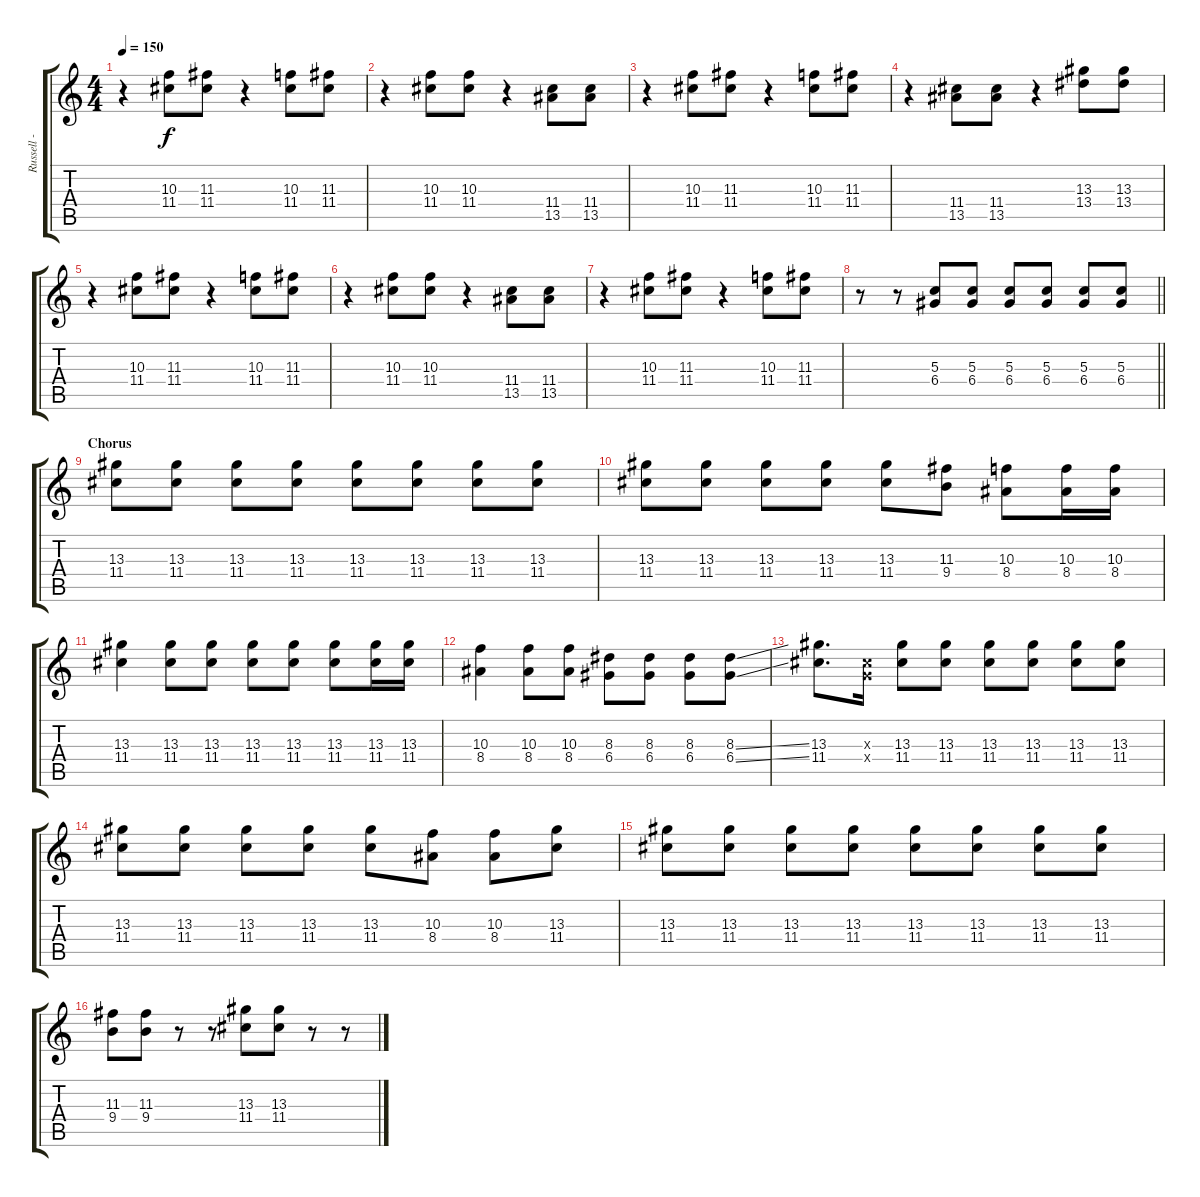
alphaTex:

\track ("Russell - Lead Guitar" "Russell - ") {instrument overdrivenguitar}
\staff {score tabs}
\tuning (E4 B3 G3 D3 A2 E2) {hide}
\ts (4 4)
\tempo 150
\clef g2
\ks c
r.4{dy f} (10.3 11.4).8 (11.3 11.4).8 r.4 (10.3 11.4).8 (11.3 11.4).8 |
r.4 (10.3 11.4).8 (10.3 11.4).8 r.4 (11.4 13.5).8 (11.4 13.5).8 |
r.4 (10.3 11.4).8 (11.3 11.4).8 r.4 (10.3 11.4).8 (11.3 11.4).8 |
r.4 (11.4 13.5).8 (11.4 13.5).8 r.4 (13.3 13.4).8 (13.3 13.4).8 |
r.4 (10.3 11.4).8 (11.3 11.4).8 r.4 (10.3 11.4).8 (11.3 11.4).8 |
r.4 (10.3 11.4).8 (10.3 11.4).8 r.4 (11.4 13.5).8 (11.4 13.5).8 |
r.4 (10.3 11.4).8 (11.3 11.4).8 r.4 (10.3 11.4).8 (11.3 11.4).8 |
\barLineRight lightlight
r.8 r.8 (5.3 6.4).8 (5.3 6.4).8 (5.3 6.4).8 (5.3 6.4).8 (5.3 6.4).8 (5.3 6.4).8 |
\section ("" "Chorus")
(13.3 11.4).8 (13.3 11.4).8 (13.3 11.4).8 (13.3 11.4).8 (13.3 11.4).8 (13.3 11.4).8 (13.3 11.4).8 (13.3 11.4).8 |
(13.3 11.4).8 (13.3 11.4).8 (13.3 11.4).8 (13.3 11.4).8 (13.3 11.4).8 (11.3 9.4).8 (10.3 8.4).8 (10.3 8.4).16 (10.3 8.4).16 |
(13.3 11.4).4 (13.3 11.4).8 (13.3 11.4).8 (13.3 11.4).8 (13.3 11.4).8 (13.3 11.4).8 (13.3 11.4).16 (13.3 11.4).16 |
(10.3 8.4).4 (10.3 8.4).8 (10.3 8.4).8 (8.3 6.4).8 (8.3 6.4).8 (8.3 6.4).8 (8.3{ss} 6.4{ss}).8 |
(13.3 11.4).8{d} (0.3{x} 11.4{x}).16 (13.3 11.4).8 (13.3 11.4).8 (13.3 11.4).8 (13.3 11.4).8 (13.3 11.4).8 (13.3 11.4).8 |
(13.3 11.4).8 (13.3 11.4).8 (13.3 11.4).8 (13.3 11.4).8 (13.3 11.4).8 (10.3 8.4).8 (10.3 8.4).8 (13.3 11.4).8 |
(13.3 11.4).8 (13.3 11.4).8 (13.3 11.4).8 (13.3 11.4).8 (13.3 11.4).8 (13.3 11.4).8 (13.3 11.4).8 (13.3 11.4).8 |
(11.3 9.4).8 (11.3 9.4).8 r.8 r.8 (13.3 11.4).8 (13.3 11.4).8 r.8 r.8
